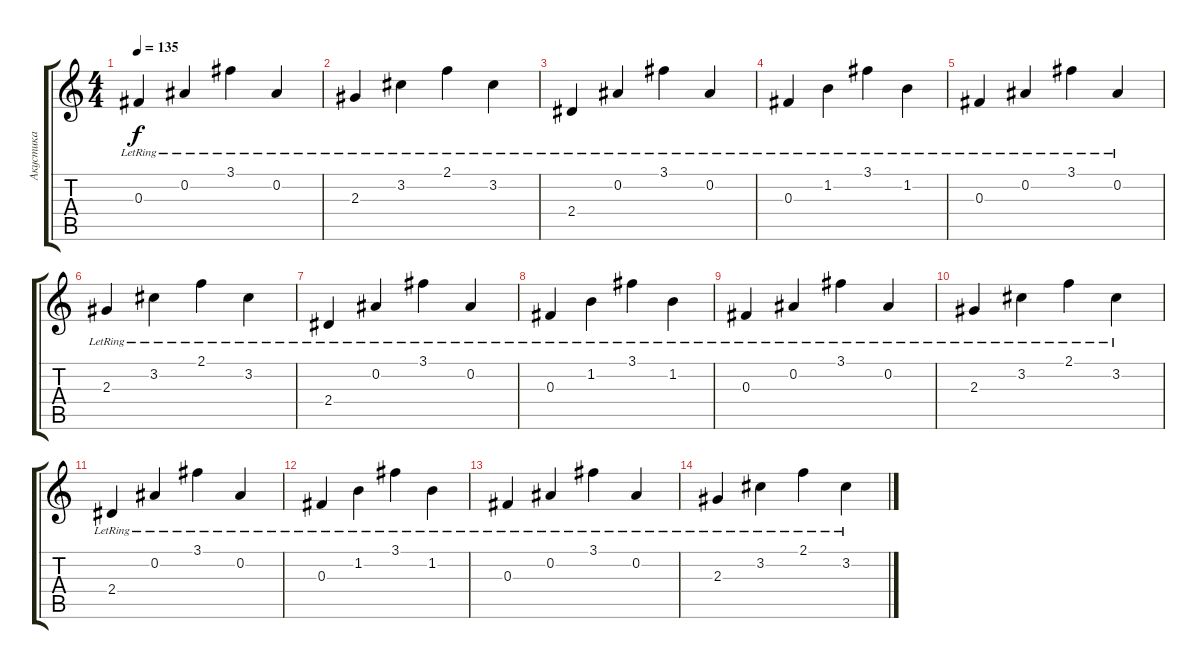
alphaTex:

\track ("Акустика" "Акустика") {instrument acousticguitarsteel}
\staff {score tabs}
\tuning (Eb4 Bb3 Gb3 Db3 Ab2 Eb2) {hide}
\ts (4 4)
\tempo 135
\clef g2
\ks c
0.3{lr}.4{dy f} 0.2{lr}.4 3.1{lr}.4 0.2{lr}.4 |
2.3{lr}.4 3.2{lr}.4 2.1{lr}.4 3.2{lr}.4 |
2.4{lr}.4 0.2{lr}.4 3.1{lr}.4 0.2{lr}.4 |
0.3{lr}.4 1.2{lr}.4 3.1{lr}.4 1.2{lr}.4 |
0.3{lr}.4 0.2{lr}.4 3.1{lr}.4 0.2{lr}.4 |
2.3{lr}.4 3.2{lr}.4 2.1{lr}.4 3.2{lr}.4 |
2.4{lr}.4 0.2{lr}.4 3.1{lr}.4 0.2{lr}.4 |
0.3{lr}.4 1.2{lr}.4 3.1{lr}.4 1.2{lr}.4 |
0.3{lr}.4 0.2{lr}.4 3.1{lr}.4 0.2{lr}.4 |
2.3{lr}.4 3.2{lr}.4 2.1{lr}.4 3.2{lr}.4 |
2.4{lr}.4 0.2{lr}.4 3.1{lr}.4 0.2{lr}.4 |
0.3{lr}.4 1.2{lr}.4 3.1{lr}.4 1.2{lr}.4 |
0.3{lr}.4 0.2{lr}.4 3.1{lr}.4 0.2{lr}.4 |
2.3{lr}.4 3.2{lr}.4 2.1{lr}.4 3.2{lr}.4
